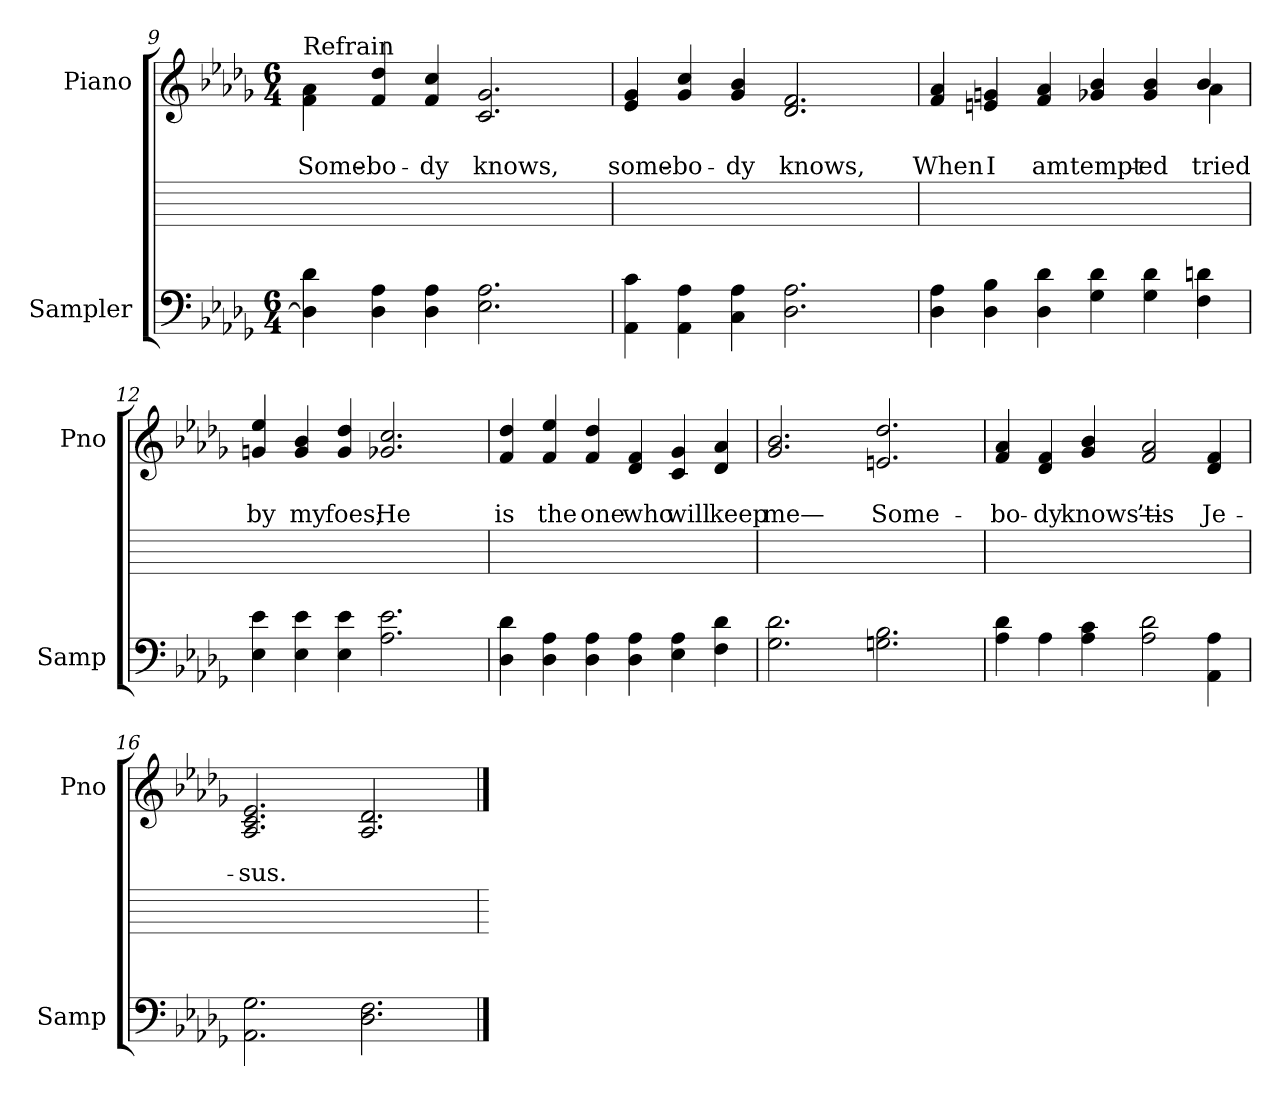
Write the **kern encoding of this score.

**kern	**kern	**kern	**text	**text
*part3	*part2	*part1	*part1	*part1
*staff3	*staff2	*staff1	*staff1	*staff1
*I"Sampler	*	*I"Piano	*	*
*I'Samp	*	*I'Pno	*	*
*clefF4	*	*clefG2	*	*
*k[b-e-a-d-g-]	*	*k[b-e-a-d-g-]	*	*
*D-:	*	*D-:	*	*
*M6/4	*	*M6/4	*	*
=9	=9	=9	=9	=9
!	!	!LO:TX:t=Refrain	!	!
4D-\] 4d-\	4ryy	4f\ 4a-\	.	Some-
4D-\ 4A-\	1ryy	4f/ 4dd-/	.	-bo-
4D-\ 4A-\	.	4f/ 4cc/	.	-dy
2.E-\ 2.A-\	.	2.c/ 2.g-/	.	knows,
.	4ryy	.	.	.
=10	=10	=10	=10	=10
4AA-\ 4c\	4ryy	4e-/ 4g-/	.	some-
4AA-\ 4A-\	1ryy	4g-/ 4cc/	.	-bo-
4C\ 4A-\	.	4g-/ 4b-/	.	-dy
2.D-\ 2.A-\	.	2.d-/ 2.f/	.	knows,
.	4ryy	.	.	.
=11	=11	=11	=11	=11
*	*	*^	*	*
4D-\ 4A-\	4ryy	4f/ 4a-/	4ryy	.	When
*	*	*v	*v	*	*
4D-\ 4B-\	1ryy	4en/ 4gn/	.	I
4D-\ 4d-\	.	4f/ 4a-/	.	am
4G-\ 4d-\	.	4g-X/ 4b-/	.	tempt-
4G-\ 4d-\	.	4g-/ 4b-/	.	-ed
*	*	*^	*	*
4F\ 4dn\	4ryy	4b-/	4a-	.	tried
*	*	*v	*v	*	*
=12	=12	=12	=12	=12
4E-\ 4e-\	4ryy	4gn/ 4ee-/	.	by
4E-\ 4e-\	1ryy	4g/ 4b-/	.	my
4E-\ 4e-\	.	4g/ 4dd-/	.	foes;
2.A-\ 2.e-\	.	2.g-X/ 2.cc/	.	He
.	4ryy	.	.	.
=13	=13	=13	=13	=13
4D-\ 4d-\	4ryy	4f/ 4dd-/	.	is
4D-\ 4A-\	1ryy	4f/ 4ee-/	.	the
4D-\ 4A-\	.	4f/ 4dd-/	.	one
4D-\ 4A-\	.	4d-/ 4f/	.	who
4E-\ 4A-\	.	4c/ 4g-/	.	will
4F\ 4d-\	4ryy	4d-/ 4a-/	.	keep
=14	=14	=14	=14	=14
2.G-\ 2.d-\	4ryy	2.g-/ 2.b-/	.	me—
.	1ryy	.	.	.
2.Gn\ 2.B-\	.	2.en/ 2.dd-/	.	Some-
.	4ryy	.	.	.
=15	=15	=15	=15	=15
4A-\ 4d-\	4ryy	4f/ 4a-/	.	-bo-
4A-\	1ryy	4d-/ 4f/	.	-dy
4A-\ 4c\	.	4g-/ 4b-/	.	knows—
2A-\ 2d-\	.	2f/ 2a-/	.	’tis
4AA-\ 4A-\	4ryy	4d-/ 4f/	.	Je-
=16	=16	=16	=16	=16
2.AA-\ 2.G-\	4ryy	2.A-/ 2.c/ 2.e-/	.	-sus.
.	1ryy	.	.	.
2.D-\ 2.F\	.	2.A-/ 2.d-/	.	.
.	4ryy	.	.	.
==	=	==	==	==
*-	*-	*-	*-	*-
